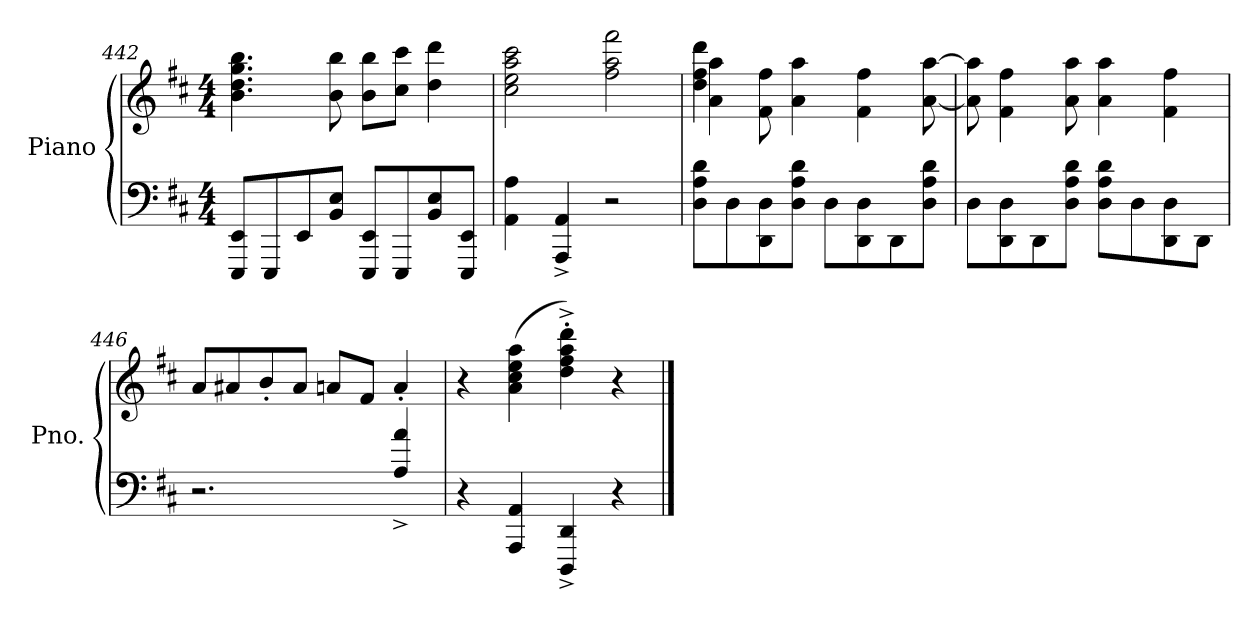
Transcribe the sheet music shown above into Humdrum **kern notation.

**kern	**kern
*part1	*part1
*staff2	*staff1
*I"Piano	*
*I'Pno.	*
!!LO:LB:g=z
*clefF4	*clefG2
*k[f#c#]	*k[f#c#]
*M4/4	*M4/4
=442	=442
8EEE/ 8EE/L	4.b\ 4.dd\ 4.gg\ 4.bb\
8EEE/	.
8EE/	.
8BB/ 8E/J	8b\ 8bb\
8EEE/ 8EE/L	8b\ 8bb\L
8EEE/	8cc#\ 8ccc#\J
8BB/ 8E/	4dd\ 4ddd\
8EEE/ 8EE/J	.
=443	=443
4AA\ 4A\	2cc#\ 2ee\ 2aa\ 2ccc#\
4AAA/^ 4AA/^	.
2r	2ff#\ 2aa\ 2fff#\
=444	=444
*	*^
8D\ 8A\ 8d\L	4dd\ 4ff#\ 4ddd\	4a\ 4aa\
8D\	.	.
8DD\ 8D\	4ryy	8f#\ 8ff#\
8D\ 8A\ 8d\J	.	4a\ 4aa\
8D\L	2ryy	.
8DD\ 8D\	.	4f#\ 4ff#\
8DD\	.	.
8D\ 8A\ 8d\J	.	[8a\ [8aa\
=445	=445	=445
8D\L	1ryy	8a\] 8aa\]
8DD\ 8D\	.	4f#\ 4ff#\
8DD\	.	.
8D\ 8A\ 8d\J	.	8a\ 8aa\
8D\ 8A\ 8d\L	.	4a\ 4aa\
8D\	.	.
8DD\ 8D\	.	4f#\ 4ff#\
8DD\J	.	.
*	*v	*v
=446	=446
2.r	8a/L
.	8a#X/
.	8b'/
.	8a#/J
.	8an/L
.	8f#/J
4A/^ 4a/^	4a'/
=447	=447
4r	4r
4AAA/ 4AA/	(>4a\ 4cc#\ 4ee\ 4aa\
4DDD/^ 4DD/^	4dd\'^ 4ff#\'^ 4aa\'^ 4ddd\'^)
4r	4r
==	==
*-	*-
